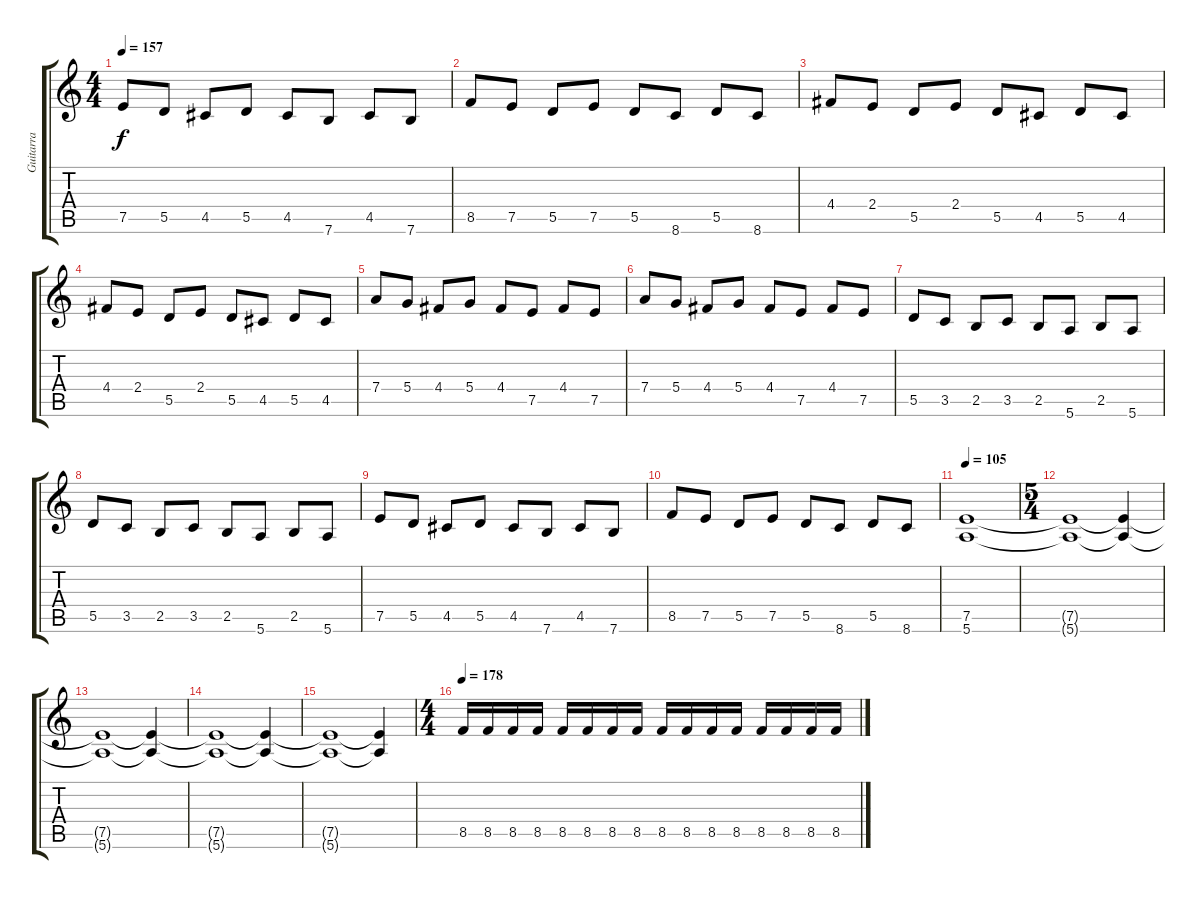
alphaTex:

\track ("Guitarra" "Guitarra") {instrument distortionguitar}
\staff {score tabs}
\tuning (E4 B3 G3 D3 A2 E2) {hide}
\ts (4 4)
\tempo 157
\clef g2
\ks c
7.5.8{dy f} 5.5.8 4.5.8 5.5.8 4.5.8 7.6.8 4.5.8 7.6.8 |
8.5.8 7.5.8 5.5.8 7.5.8 5.5.8 8.6.8 5.5.8 8.6.8 |
4.4.8 2.4.8 5.5.8 2.4.8 5.5.8 4.5.8 5.5.8 4.5.8 |
4.4.8 2.4.8 5.5.8 2.4.8 5.5.8 4.5.8 5.5.8 4.5.8 |
7.4.8 5.4.8 4.4.8 5.4.8 4.4.8 7.5.8 4.4.8 7.5.8 |
7.4.8 5.4.8 4.4.8 5.4.8 4.4.8 7.5.8 4.4.8 7.5.8 |
5.5.8 3.5.8 2.5.8 3.5.8 2.5.8 5.6.8 2.5.8 5.6.8 |
5.5.8 3.5.8 2.5.8 3.5.8 2.5.8 5.6.8 2.5.8 5.6.8 |
7.5.8 5.5.8 4.5.8 5.5.8 4.5.8 7.6.8 4.5.8 7.6.8 |
8.5.8 7.5.8 5.5.8 7.5.8 5.5.8 8.6.8 5.5.8 8.6.8 |
\tempo 105
(7.5 5.6).1 |
\ts (5 4)
(7.5{t} 5.6{t}).1 (7.5{t} 5.6{t}).4 |
(7.5{t} 5.6{t}).1 (7.5{t} 5.6{t}).4 |
(7.5{t} 5.6{t}).1 (7.5{t} 5.6{t}).4 |
(7.5{t} 5.6{t}).1 (7.5{t} 5.6{t}).4 |
\ts (4 4)
\tempo 178
8.5.16 8.5.16 8.5.16 8.5.16 8.5.16 8.5.16 8.5.16 8.5.16 8.5.16 8.5.16 8.5.16 8.5.16 8.5.16 8.5.16 8.5.16 8.5.16
